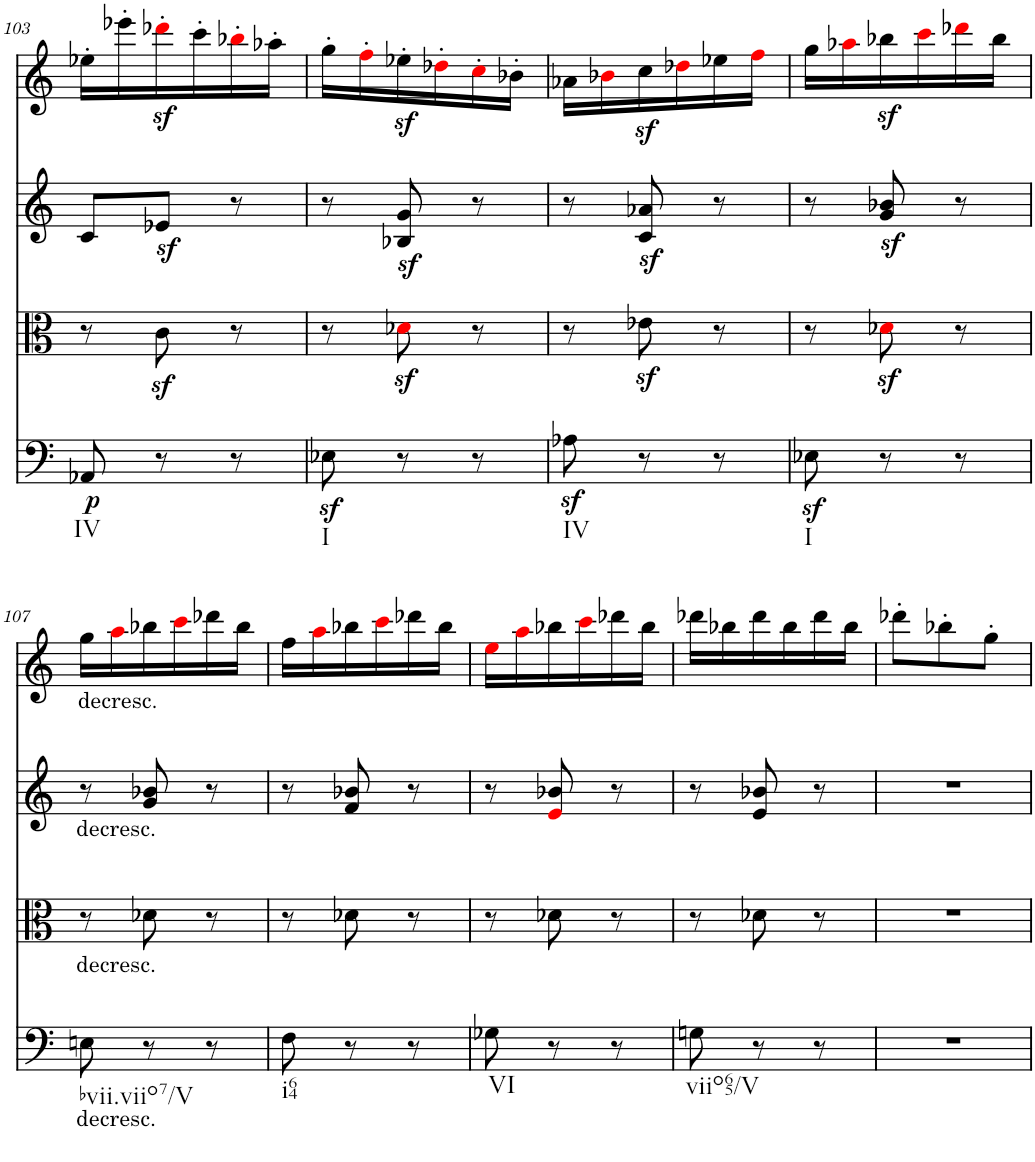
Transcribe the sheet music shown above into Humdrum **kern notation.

**kern	**dynam	**kern	**kern	**kern
*part4	*part4	*part3	*part2	*part1
*staff4	*staff4	*staff3	*staff2	*staff1
*I"Violoncello	*	*I"Viola	*I"Violin II	*I"Violin I
!!LO:PB:g=z
*clefF4	*	*clefC3	*clefG2	*clefG2
*k[]	*	*k[]	*k[]	*k[]
*M3/8	*	*M3/8	*M3/8	*M3/8
=103	=103	=103	=103	=103
!LO:TX:b:t=IV	!	!	!	!
!	!LO:DY:b	!	!	!
8AA-X/	p	8r	8c/L	16ee-X'\LL
.	.	.	.	16eee-X'\
8r	.	8cz<\	8e-Xz</J	16ddd-Xz<'i\
.	.	.	.	16ccc'\
8r	.	8r	8r	16bb-X'i\
.	.	.	.	16aa-X'\JJ
=104	=104	=104	=104	=104
!LO:TX:b:t=I	!	!	!	!
8E-Xz<\	.	8r	8r	16gg'\LL
.	.	.	.	16ff'i\
8r	.	8d-Xz>i\	8B-X/ 8g/	16ee-Xz<'\
.	.	.	.	16dd-X'i\
8r	.	8r	8r	16cc'i\
.	.	.	.	16b-X'\JJ
=105	=105	=105	=105	=105
!LO:TX:b:t=IV	!	!	!	!
8A-Xz<\	.	8r	8r	16a-X\LL
.	.	.	.	16b-Xi\
8r	.	8e-Xz<\	8c/z< 8a-X/z<	16ccz<\
.	.	.	.	16dd-Xi\
8r	.	8r	8r	16ee-X\
.	.	.	.	16ffi\JJ
=106	=106	=106	=106	=106
!LO:TX:b:t=I	!	!	!	!
8E-Xz<\	.	8r	8r	16gg\LL
.	.	.	.	16aa-Xi\
8r	.	8d-Xz<i\	8g/z< 8b-X/z<	16bb-Xz<\
.	.	.	.	16ccci\
8r	.	8r	8r	16ddd-Xi\
.	.	.	.	16bb-\JJ
!!LO:LB:g=z
=107	=107	=107	=107	=107
!	!	!	!	!LO:TX:b:t=decresc.
!	!	!	!LO:TX:b:t=decresc.	!
!	!	!LO:TX:b:t=decresc.	!	!
!LO:TX:b:t=decresc.	!	!	!	!
!LO:TX:b:t=bvii.viio7/V	!	!	!	!
8En\	.	8r	8r	16gg\LL
.	.	.	.	16aai\
8r	.	8d-X\	8g/ 8b-X/	16bb-X\
.	.	.	.	16ccci\
8r	.	8r	8r	16ddd-X\
.	.	.	.	16bb-\JJ
=108	=108	=108	=108	=108
!LO:TX:b:t=i64	!	!	!	!
8F\	.	8r	8r	16ff\LL
.	.	.	.	16aai\
8r	.	8d-X\	8f/ 8b-X/	16bb-X\
.	.	.	.	16ccci\
8r	.	8r	8r	16ddd-X\
.	.	.	.	16bb-\JJ
=109	=109	=109	=109	=109
!LO:TX:b:t=VI	!	!	!	!
8G-X\	.	8r	8r	16eei\LL
.	.	.	.	16aai\
8r	.	8d-X\	8ei/ 8b-X/	16bb-X\
.	.	.	.	16ccci\
8r	.	8r	8r	16ddd-X\
.	.	.	.	16bb-\JJ
=110	=110	=110	=110	=110
!LO:TX:b:t=viio65/V	!	!	!	!
8Gn\	.	8r	8r	16ddd-X\LL
.	.	.	.	16bb-X\
8r	.	8d-X\	8e/ 8b-X/	16ddd-\
.	.	.	.	16bb-\
8r	.	8r	8r	16ddd-\
.	.	.	.	16bb-\JJ
=111	=111	=111	=111	=111
4.r	.	4.r	4.r	8ddd-X'\L
.	.	.	.	8bb-X'\
.	.	.	.	8gg'\J
=	=	=	=	=
*-	*-	*-	*-	*-
